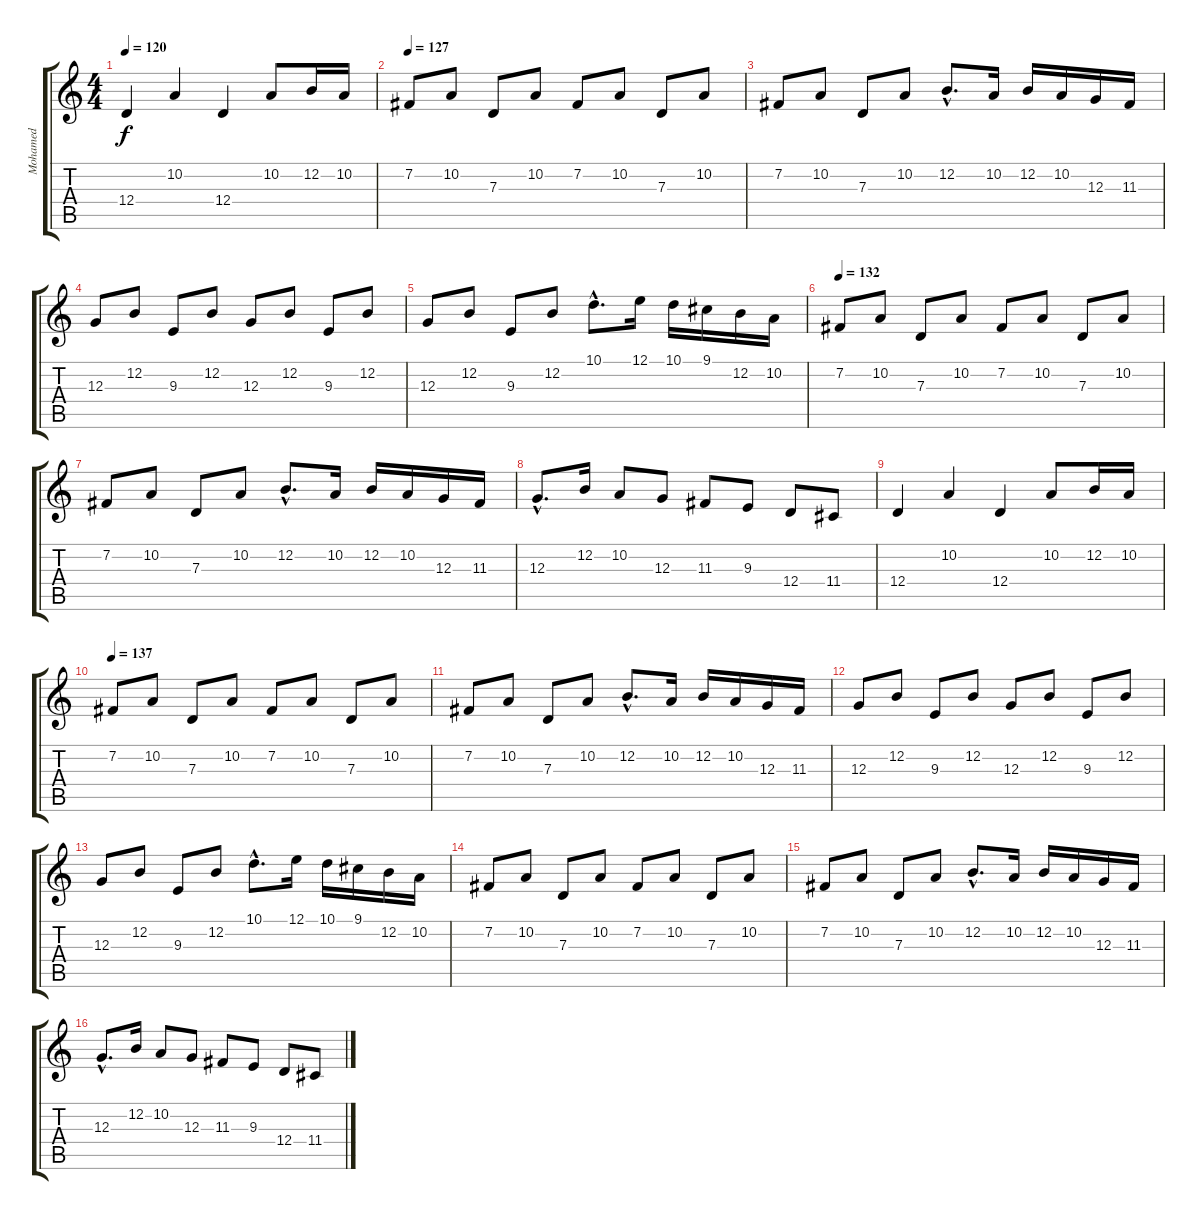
\track ("Mohamed" "Mohamed") {instrument violin}
\staff {score tabs}
\tuning (E4 B3 G3 D3 A2 E2) {hide}
\ts (4 4)
\tempo 120
\clef g2
\ks c
12.4.4{dy f} 10.2.4 12.4.4 10.2.8 12.2.16 10.2.16 |
\section ("" "")
\tempo 127
7.2.8 10.2.8 7.3.8 10.2.8 7.2.8 10.2.8 7.3.8 10.2.8 |
7.2.8 10.2.8 7.3.8 10.2.8 12.2{hac}.8{d} 10.2.16 12.2.16 10.2.16 12.3.16 11.3.16 |
12.3.8 12.2.8 9.3.8 12.2.8 12.3.8 12.2.8 9.3.8 12.2.8 |
12.3.8 12.2.8 9.3.8 12.2.8 10.1{hac}.8{d} 12.1.16 10.1.16 9.1.16 12.2.16 10.2.16 |
\tempo 132
7.2.8 10.2.8 7.3.8 10.2.8 7.2.8 10.2.8 7.3.8 10.2.8 |
7.2.8 10.2.8 7.3.8 10.2.8 12.2{hac}.8{d} 10.2.16 12.2.16 10.2.16 12.3.16 11.3.16 |
12.3{hac}.8{d} 12.2.16 10.2.8 12.3.8 11.3.8 9.3.8 12.4.8 11.4.8 |
12.4.4 10.2.4 12.4.4 10.2.8 12.2.16 10.2.16 |
\section ("" "")
\tempo 137
7.2.8 10.2.8 7.3.8 10.2.8 7.2.8 10.2.8 7.3.8 10.2.8 |
7.2.8 10.2.8 7.3.8 10.2.8 12.2{hac}.8{d} 10.2.16 12.2.16 10.2.16 12.3.16 11.3.16 |
12.3.8 12.2.8 9.3.8 12.2.8 12.3.8 12.2.8 9.3.8 12.2.8 |
12.3.8 12.2.8 9.3.8 12.2.8 10.1{hac}.8{d} 12.1.16 10.1.16 9.1.16 12.2.16 10.2.16 |
7.2.8 10.2.8 7.3.8 10.2.8 7.2.8 10.2.8 7.3.8 10.2.8 |
7.2.8 10.2.8 7.3.8 10.2.8 12.2{hac}.8{d} 10.2.16 12.2.16 10.2.16 12.3.16 11.3.16 |
12.3{hac}.8{d} 12.2.16 10.2.8 12.3.8 11.3.8 9.3.8 12.4.8 11.4.8
